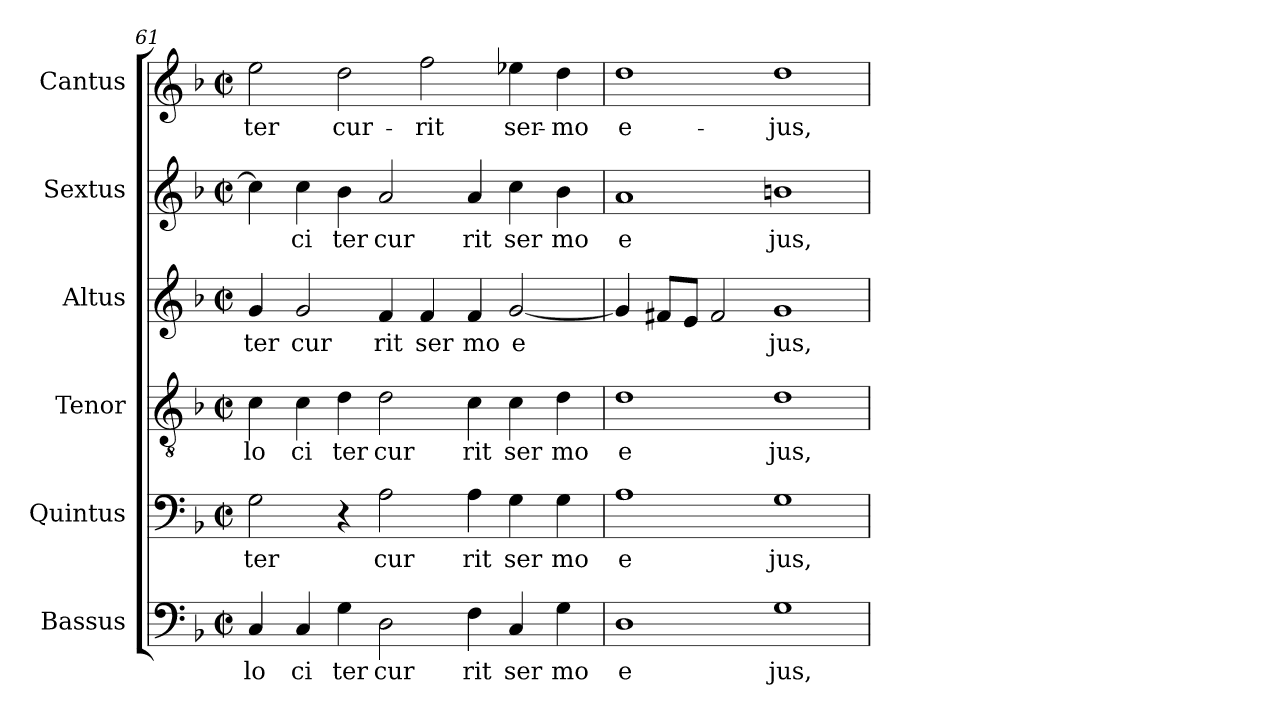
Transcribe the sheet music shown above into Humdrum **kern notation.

**kern	**text	**kern	**text	**kern	**text	**kern	**text	**kern	**text	**kern	**text
*part6	*part6	*part5	*part5	*part4	*part4	*part3	*part3	*part2	*part2	*part1	*part1
*staff6	*staff6	*staff5	*staff5	*staff4	*staff4	*staff3	*staff3	*staff2	*staff2	*staff1	*staff1
*I"Bassus	*	*I"Quintus	*	*I"Tenor	*	*I"Altus	*	*I"Sextus	*	*I"Cantus	*
*I'Bassus	*	*I'Quintus	*	*I'Tenor	*	*I'Altus	*	*I'Sextus	*	*I'Cantus	*
!!LO:LB:g=z
*clefF4	*	*clefF4	*	*clefGv2	*	*clefG2	*	*clefG2	*	*clefG2	*
*k[b-]	*	*k[b-]	*	*k[b-]	*	*k[b-]	*	*k[b-]	*	*k[b-]	*
*F:	*	*F:	*	*F:	*	*F:	*	*F:	*	*F:	*
*M2/2	*	*M2/2	*	*M2/2	*	*M2/2	*	*M2/2	*	*M2/2	*
*met(c|)	*	*met(c|)	*	*met(c|)	*	*met(c|)	*	*met(c|)	*	*met(c|)	*
=61	=61	=61	=61	=61	=61	=61	=61	=61	=61	=61	=61
!	!LO:LY:b:cj	!	!LO:LY:b:cj	!	!LO:LY:b:cj	!	!LO:LY:b:cj	!	!	!	!LO:LY:b:cj
*	*	*	*	*	*	*	*	*^	*	*	*
4C/	-lo	2G\	ter	4c\	-lo	4g/	ter	4cc\]	64ryy	.	2ee\	-ter
.	.	.	.	.	.	.	.	.	1ryy	.	.	.
!	!LO:LY:b:cj	!	!	!	!LO:LY:b:cj	!	!LO:LY:b:cj	!	!	!LO:LY:b:cj	!	!
4C/	ci	.	.	4c\	ci	2g/	cur	4cc\	.	ci	.	.
!	!LO:LY:b:cj	!	!	!	!LO:LY:b:cj	!	!	!	!	!LO:LY:b:cj	!	!LO:LY:b:cj
4G\	ter	4r	.	4d\	ter	.	.	4b-\	.	ter	2dd\	cur-
!	!LO:LY:b:cj	!	!LO:LY:b:cj	!	!LO:LY:b:cj	!	!LO:LY:b:cj	!	!	!LO:LY:b:cj	!	!
2D\	cur	2A\	cur	2d\	cur	4f/	rit	2a/	.	cur	.	.
!	!	!	!	!	!	!	!LO:LY:b:cj	!	!	!	!	!LO:LY:b:cj
.	.	.	.	.	.	4f/	ser	.	.	.	2ff\	-rit
.	.	.	.	.	.	.	.	.	2ryy	.	.	.
!	!LO:LY:b:cj	!	!LO:LY:b:cj	!	!LO:LY:b:cj	!	!LO:LY:b:cj	!	!	!LO:LY:b:cj	!	!
4F\	rit	4A\	rit	4c\	rit	4f/	mo	4a/	.	rit	.	.
!	!LO:LY:b:cj	!	!LO:LY:b:cj	!	!LO:LY:b:cj	!	!LO:LY:b:cj	!	!	!LO:LY:b:cj	!	!LO:LY:b:cj
4C/	ser	4G\	ser	4c\	ser	[<2g/	e	4cc\	.	ser	4ee-X\	ser-
.	.	.	.	.	.	.	.	.	4ryy	.	.	.
!	!LO:LY:b:cj	!	!LO:LY:b:cj	!	!LO:LY:b:cj	!	!	!	!	!LO:LY:b:cj	!	!LO:LY:b:cj
4G\	mo	4G\	mo	4d\	mo	.	.	4b-\	.	mo	4dd\	-mo
.	.	.	.	.	.	.	.	.	8...ryy	.	.	.
=62	=62	=62	=62	=62	=62	=62	=62	=62	=62	=62	=62	=62
!	!LO:LY:b:cj	!	!LO:LY:b:cj	!	!LO:LY:b:cj	!	!	!	!	!LO:LY:b:cj	!	!LO:LY:b:cj
*	*	*	*	*	*	*	*	*v	*v	*	*	*
1D	e	1A	e	1d	e	4g/]	.	1a	e	1dd	e-
.	.	.	.	.	.	8f#/L	.	.	.	.	.
.	.	.	.	.	.	8e/J	.	.	.	.	.
.	.	.	.	.	.	2f#/	.	.	.	.	.
!	!LO:LY:b:cj	!	!LO:LY:b:cj	!	!LO:LY:b:cj	!	!LO:LY:b:cj	!	!LO:LY:b:cj	!	!LO:LY:b:cj
1G	jus,	1G	jus,	1d	jus,	1g	jus,	1bn	jus,	1dd	-jus,
=	=	=	=	=	=	=	=	=	=	=	=
*-	*-	*-	*-	*-	*-	*-	*-	*-	*-	*-	*-
